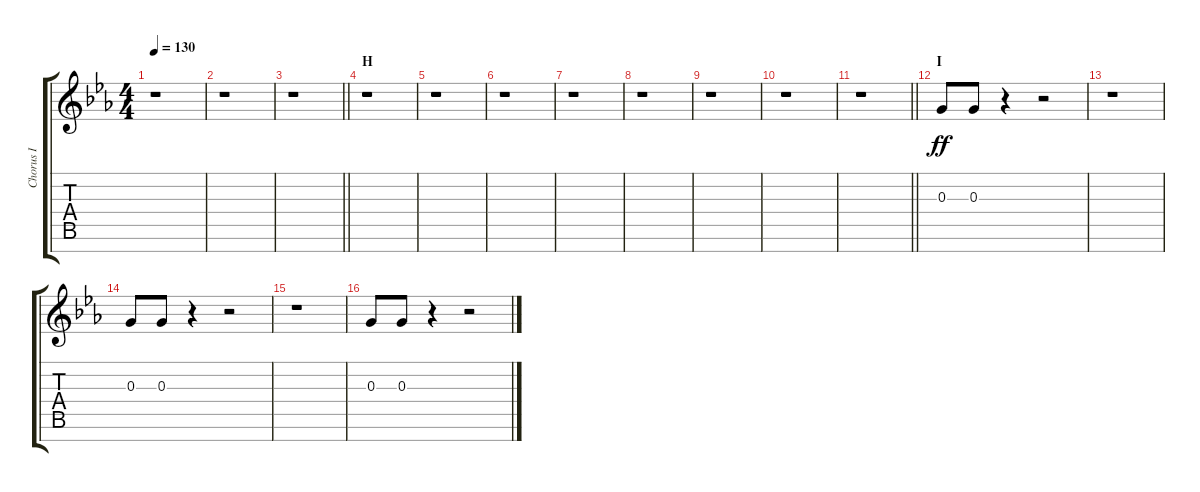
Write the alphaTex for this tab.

\track ("Chorus I" "Chorus I") {instrument voiceoohs}
\staff {score tabs}
\tuning (E5 B4 G4 D4 A3 E3 B2) {hide}
\ts (4 4)
\tempo 130
\clef g2
\ks eb
r.1{dy ff} |
r.1 |
\barLineRight lightlight
r.1 |
\section ("" "H")
r.1 |
r.1 |
r.1 |
r.1 |
r.1 |
r.1 |
r.1 |
\barLineRight lightlight
r.1 |
\section ("" "I")
0.3.8 0.3.8 r.4 r.2 |
r.1 |
0.3.8 0.3.8 r.4 r.2 |
r.1 |
0.3.8 0.3.8 r.4 r.2
